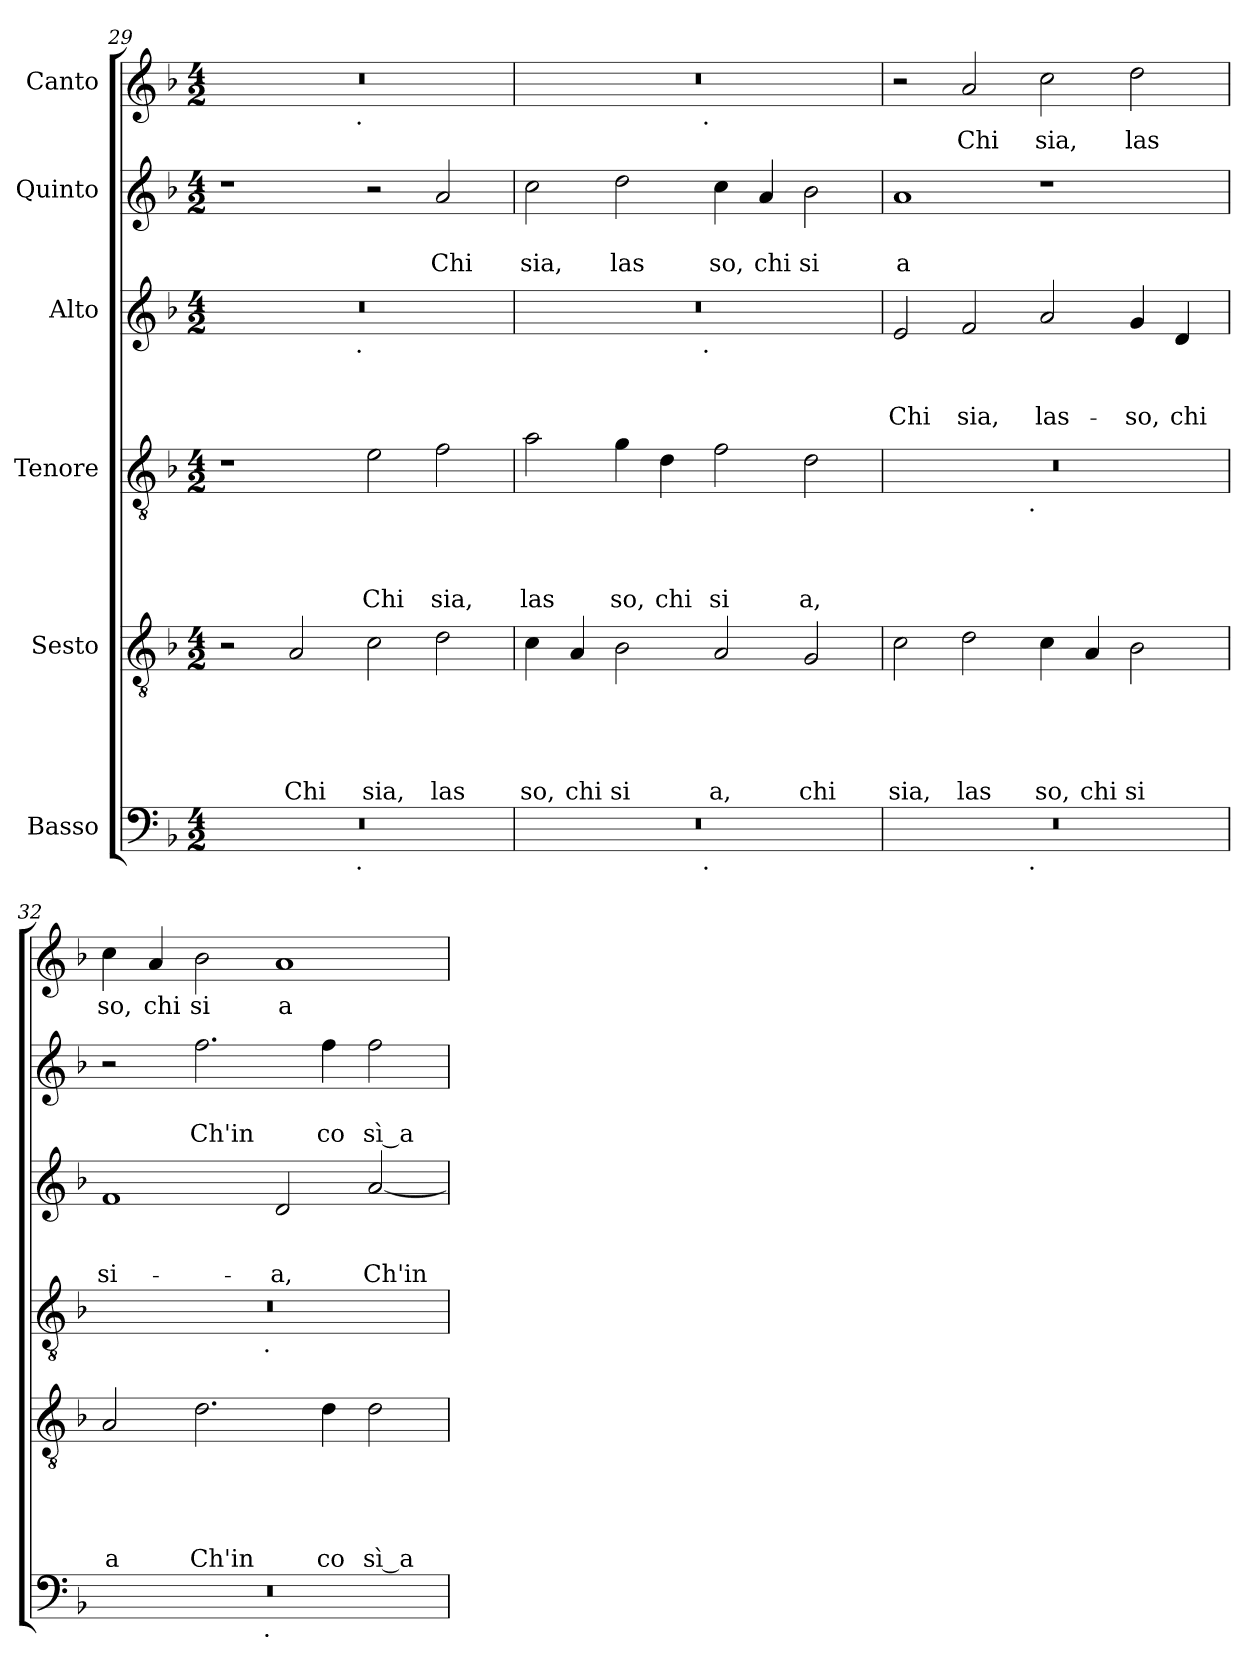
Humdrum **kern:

**kern	**kern	**text	**text	**text	**text	**text	**kern	**text	**text	**text	**text	**kern	**text	**text	**text	**kern	**text	**text	**kern	**text
*part6	*part5	*part5	*part5	*part5	*part5	*part5	*part4	*part4	*part4	*part4	*part4	*part3	*part3	*part3	*part3	*part2	*part2	*part2	*part1	*part1
*staff6	*staff5	*staff5	*staff5	*staff5	*staff5	*staff5	*staff4	*staff4	*staff4	*staff4	*staff4	*staff3	*staff3	*staff3	*staff3	*staff2	*staff2	*staff2	*staff1	*staff1
*I"Basso	*I"Sesto	*	*	*	*	*	*I"Tenore	*	*	*	*	*I"Alto	*	*	*	*I"Quinto	*	*	*I"Canto	*
!!LO:LB:g=z
*clefF4	*clefGv2	*	*	*	*	*	*clefGv2	*	*	*	*	*clefG2	*	*	*	*clefG2	*	*	*clefG2	*
*k[b-]	*k[b-]	*	*	*	*	*	*k[b-]	*	*	*	*	*k[b-]	*	*	*	*k[b-]	*	*	*k[b-]	*
*F:	*F:	*	*	*	*	*	*F:	*	*	*	*	*F:	*	*	*	*F:	*	*	*F:	*
*M4/2	*M4/2	*	*	*	*	*	*M4/2	*	*	*	*	*M4/2	*	*	*	*M4/2	*	*	*M4/2	*
=29	=29	=29	=29	=29	=29	=29	=29	=29	=29	=29	=29	=29	=29	=29	=29	=29	=29	=29	=29	=29
*^	*	*	*	*	*	*	*	*	*	*	*	*^	*	*	*	*	*	*	*^	*
0r	2ryy	2r	.	.	.	.	.	1r	.	.	.	.	0r	2ryy	.	.	.	1r	.	.	0r	2ryy	.
!	!	!	!	!	!	!	!LO:LY:b	!	!	!	!	!	!	!	!	!	!	!	!	!	!	!	!
.	4...ryy	2A/	.	.	.	.	Chi	.	.	.	.	.	.	4...ryy	.	.	.	.	.	.	.	4...ryy	.
!	!	!	!	!	!	!	!	!	!	!	!	!	!	!	!	!	!	!	!	!	!	!LO:TX:b:t=.	!
!	!	!	!	!	!	!	!	!	!	!	!	!	!	!LO:TX:b:t=.	!	!	!	!	!	!	!	!	!
!	!LO:TX:b:t=.	!	!	!	!	!	!	!	!	!	!	!	!	!	!	!	!	!	!	!	!	!	!
.	1ryy	.	.	.	.	.	.	.	.	.	.	.	.	1ryy	.	.	.	.	.	.	.	1ryy	.
!	!	!	!	!	!	!	!LO:LY:b	!	!	!	!	!LO:LY:b	!	!	!	!	!	!	!	!	!	!	!
.	.	2c\	.	.	.	.	sia,	2e\	.	.	.	Chi	.	.	.	.	.	2r	.	.	.	.	.
!	!	!	!	!	!	!	!LO:LY:b	!	!	!	!	!LO:LY:b	!	!	!	!	!	!	!	!LO:LY:b	!	!	!
.	.	2d\	.	.	.	.	las	2f\	.	.	.	sia,	.	.	.	.	.	2a/	.	Chi	.	.	.
.	32ryy	.	.	.	.	.	.	.	.	.	.	.	.	32ryy	.	.	.	.	.	.	.	32ryy	.
=30	=30	=30	=30	=30	=30	=30	=30	=30	=30	=30	=30	=30	=30	=30	=30	=30	=30	=30	=30	=30	=30	=30	=30
!	!	!	!	!	!	!	!LO:LY:b	!	!	!	!	!LO:LY:b	!	!	!	!	!	!	!	!LO:LY:b	!	!	!
0r	2ryy	4c\	.	.	.	.	so,	2a\	.	.	.	las	0r	2ryy	.	.	.	2cc\	.	sia,	0r	2ryy	.
!	!	!	!	!	!	!	!LO:LY:b	!	!	!	!	!	!	!	!	!	!	!	!	!	!	!	!
.	.	4A/	.	.	.	.	chi	.	.	.	.	.	.	.	.	.	.	.	.	.	.	.	.
!	!	!	!	!	!	!	!LO:LY:b	!	!	!	!	!LO:LY:b	!	!	!	!	!	!	!	!LO:LY:b	!	!	!
.	4...ryy	2B-\	.	.	.	.	si	4g\	.	.	.	so,	.	4...ryy	.	.	.	2dd\	.	las	.	4...ryy	.
!	!	!	!	!	!	!	!	!	!	!	!	!LO:LY:b	!	!	!	!	!	!	!	!	!	!	!
.	.	.	.	.	.	.	.	4d\	.	.	.	chi	.	.	.	.	.	.	.	.	.	.	.
!	!	!	!	!	!	!	!	!	!	!	!	!	!	!	!	!	!	!	!	!	!	!LO:TX:b:t=.	!
!	!	!	!	!	!	!	!	!	!	!	!	!	!	!LO:TX:b:t=.	!	!	!	!	!	!	!	!	!
!	!LO:TX:b:t=.	!	!	!	!	!	!	!	!	!	!	!	!	!	!	!	!	!	!	!	!	!	!
.	1ryy	.	.	.	.	.	.	.	.	.	.	.	.	1ryy	.	.	.	.	.	.	.	1ryy	.
!	!	!	!	!	!	!	!LO:LY:b	!	!	!	!	!LO:LY:b	!	!	!	!	!	!	!	!LO:LY:b	!	!	!
.	.	2A/	.	.	.	.	a,	2f\	.	.	.	si	.	.	.	.	.	4cc\	.	so,	.	.	.
!	!	!	!	!	!	!	!	!	!	!	!	!	!	!	!	!	!	!	!	!LO:LY:b	!	!	!
.	.	.	.	.	.	.	.	.	.	.	.	.	.	.	.	.	.	4a/	.	chi	.	.	.
!	!	!	!	!	!	!	!LO:LY:b	!	!	!	!	!LO:LY:b	!	!	!	!	!	!	!	!LO:LY:b	!	!	!
.	.	2G/	.	.	.	.	chi	2d\	.	.	.	a,	.	.	.	.	.	2b-\	.	si	.	.	.
.	32ryy	.	.	.	.	.	.	.	.	.	.	.	.	32ryy	.	.	.	.	.	.	.	32ryy	.
=31	=31	=31	=31	=31	=31	=31	=31	=31	=31	=31	=31	=31	=31	=31	=31	=31	=31	=31	=31	=31	=31	=31	=31
!	!	!	!	!	!	!	!LO:LY:b	!	!	!	!	!	!	!	!	!	!LO:LY:b	!	!	!LO:LY:b	!	!	!
*	*	*	*	*	*	*	*	*^	*	*	*	*	*v	*v	*	*	*	*	*	*	*v	*v	*
0r	2ryy	2c\	.	.	.	.	sia,	0r	2ryy	.	.	.	.	2e/	.	.	Chi	1a	.	a	2r	.
!	!	!	!	!	!	!	!LO:LY:b	!	!	!	!	!	!	!	!	!	!LO:LY:b	!	!	!	!	!LO:LY:b
.	4...ryy	2d\	.	.	.	.	las	.	4...ryy	.	.	.	.	2f/	.	.	sia,	.	.	.	2a/	Chi
!	!	!	!	!	!	!	!	!	!LO:TX:b:t=.	!	!	!	!	!	!	!	!	!	!	!	!	!
!	!LO:TX:b:t=.	!	!	!	!	!	!	!	!	!	!	!	!	!	!	!	!	!	!	!	!	!
.	1ryy	.	.	.	.	.	.	.	1ryy	.	.	.	.	.	.	.	.	.	.	.	.	.
!	!	!	!	!	!	!	!LO:LY:b	!	!	!	!	!	!	!	!	!	!LO:LY:b	!	!	!	!	!LO:LY:b
.	.	4c\	.	.	.	.	so,	.	.	.	.	.	.	2a/	.	.	las-	1r	.	.	2cc\	sia,
!	!	!	!	!	!	!	!LO:LY:b	!	!	!	!	!	!	!	!	!	!	!	!	!	!	!
.	.	4A/	.	.	.	.	chi	.	.	.	.	.	.	.	.	.	.	.	.	.	.	.
!	!	!	!	!	!	!	!LO:LY:b	!	!	!	!	!	!	!	!	!	!LO:LY:b	!	!	!	!	!LO:LY:b
.	.	2B-\	.	.	.	.	si	.	.	.	.	.	.	4g/	.	.	-so,	.	.	.	2dd\	las
!	!	!	!	!	!	!	!	!	!	!	!	!	!	!	!	!	!LO:LY:b	!	!	!	!	!
.	.	.	.	.	.	.	.	.	.	.	.	.	.	4d/	.	.	chi	.	.	.	.	.
.	32ryy	.	.	.	.	.	.	.	32ryy	.	.	.	.	.	.	.	.	.	.	.	.	.
=32	=32	=32	=32	=32	=32	=32	=32	=32	=32	=32	=32	=32	=32	=32	=32	=32	=32	=32	=32	=32	=32	=32
!	!	!	!	!	!	!	!LO:LY:b	!	!	!	!	!	!	!	!	!	!LO:LY:b	!	!	!	!	!LO:LY:b
0r	2ryy	2A/	.	.	.	.	a	0r	2ryy	.	.	.	.	1f	.	.	si-	2r	.	.	4cc\	so,
!	!	!	!	!	!	!	!	!	!	!	!	!	!	!	!	!	!	!	!	!	!	!LO:LY:b
.	.	.	.	.	.	.	.	.	.	.	.	.	.	.	.	.	.	.	.	.	4a/	chi
!	!	!	!	!	!	!	!LO:LY:b	!	!	!	!	!	!	!	!	!	!	!	!	!LO:LY:b	!	!LO:LY:b
.	4...ryy	2.d\	.	.	.	.	Ch'in	.	4...ryy	.	.	.	.	.	.	.	.	2.ff\	.	Ch'in	2b-\	si
!	!	!	!	!	!	!	!	!	!LO:TX:b:t=.	!	!	!	!	!	!	!	!	!	!	!	!	!
!	!LO:TX:b:t=.	!	!	!	!	!	!	!	!	!	!	!	!	!	!	!	!	!	!	!	!	!
.	1ryy	.	.	.	.	.	.	.	1ryy	.	.	.	.	.	.	.	.	.	.	.	.	.
!	!	!	!	!	!	!	!	!	!	!	!	!	!	!	!	!	!LO:LY:b	!	!	!	!	!LO:LY:b
.	.	.	.	.	.	.	.	.	.	.	.	.	.	2d/	.	.	-a,	.	.	.	1a	a
!	!	!	!	!	!	!	!LO:LY:b	!	!	!	!	!	!	!	!	!	!	!	!	!LO:LY:b	!	!
.	.	4d\	.	.	.	.	co	.	.	.	.	.	.	.	.	.	.	4ff\	.	co	.	.
!	!	!	!	!	!	!	!LO:LY:b:rj	!	!	!	!	!	!	!	!	!	!LO:LY:b	!	!	!LO:LY:b:rj	!	!
.	.	2d\	.	.	.	.	sì a	.	.	.	.	.	.	[<2a/	.	.	Ch'in	2ff\	.	sì a	.	.
.	32ryy	.	.	.	.	.	.	.	32ryy	.	.	.	.	.	.	.	.	.	.	.	.	.
*v	*v	*	*	*	*	*	*	*v	*v	*	*	*	*	*	*	*	*	*	*	*	*	*
=	=	=	=	=	=	=	=	=	=	=	=	=	=	=	=	=	=	=	=	=
*-	*-	*-	*-	*-	*-	*-	*-	*-	*-	*-	*-	*-	*-	*-	*-	*-	*-	*-	*-	*-
